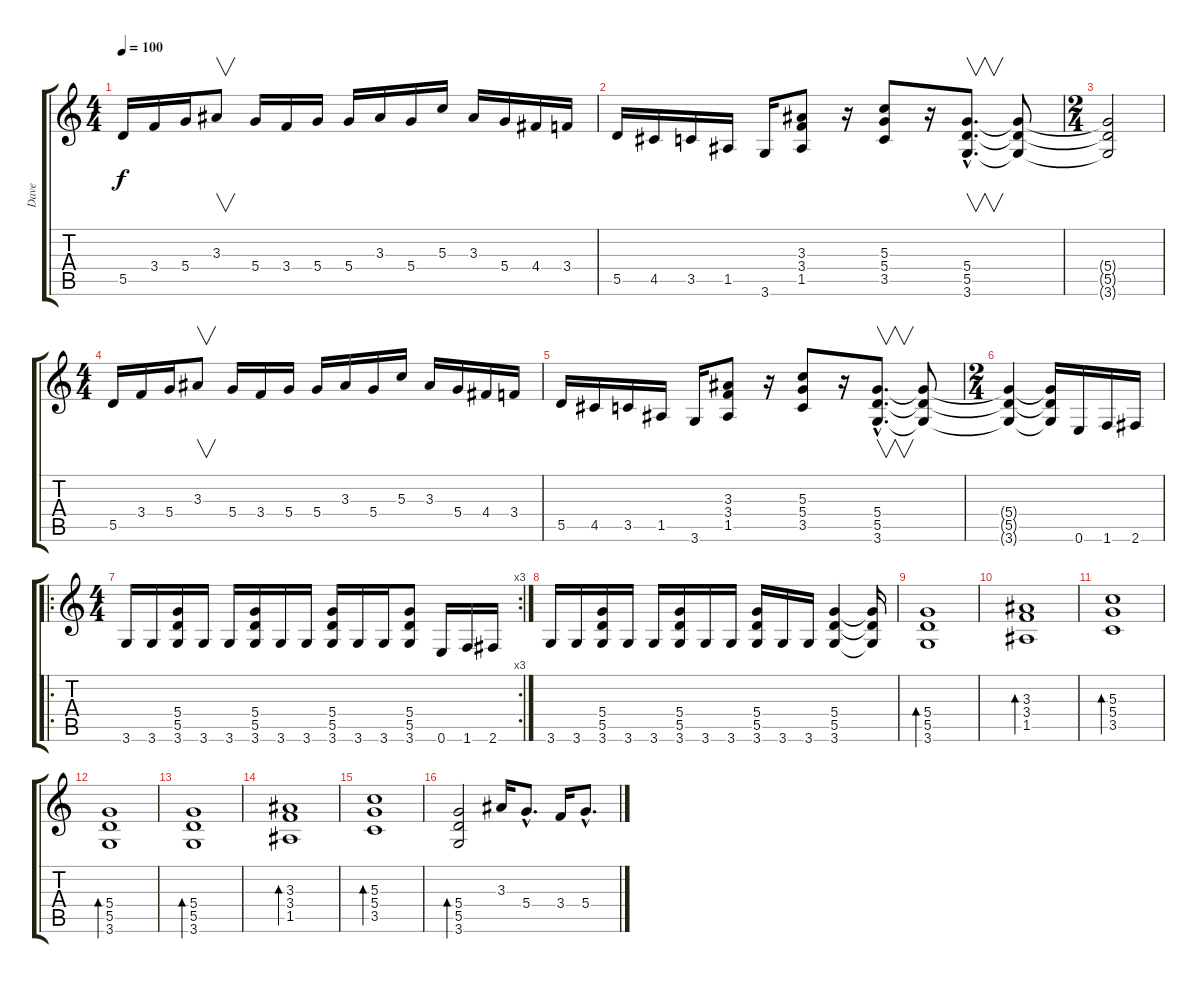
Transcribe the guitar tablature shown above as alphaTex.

\track ("Dave" "Dave") {instrument distortionguitar}
\staff {score tabs}
\tuning (E4 B3 G3 D3 A2 E2) {hide}
\ts (4 4)
\tempo 100
\clef g2
\ks c
5.5.16{dy f instrument distortionguitar} 3.4.16 5.4.16 3.3.8{v} 5.4.16 3.4.16 5.4.16 5.4.16 3.3.16 5.4.16 5.3.16 3.3.16 5.4.16 4.4.16 3.4.16 |
5.5.16 4.5.16 3.5.16 1.5.16 3.6.16 (3.3 3.4 1.5).8 r.16 (5.3 5.4 3.5).8 r.16 (5.4{hac} 5.5{hac} 3.6{hac}).8{v d} (5.4{t} 5.5{t} 3.6{t}).8 |
\ts (2 4)
(5.4{t} 5.5{t} 3.6{t}).2 |
\ts (4 4)
5.5.16 3.4.16 5.4.16 3.3.8{v} 5.4.16 3.4.16 5.4.16 5.4.16 3.3.16 5.4.16 5.3.16 3.3.16 5.4.16 4.4.16 3.4.16 |
5.5.16 4.5.16 3.5.16 1.5.16 3.6.16 (3.3 3.4 1.5).8 r.16 (5.3 5.4 3.5).8 r.16 (5.4{hac} 5.5{hac} 3.6{hac}).8{v d} (5.4{t} 5.5{t} 3.6{t}).8 |
\ts (2 4)
(5.4{t} 5.5{t} 3.6{t}).4 (5.4{t} 5.5{t} 3.6{t}).16 0.6.16 1.6.16 2.6.16 |
\ro
\rc 3
\ts (4 4)
3.6.16 3.6.16 (5.4 5.5 3.6).16 3.6.16 3.6.16 (5.4 5.5 3.6).16 3.6.16 3.6.16 (5.4 5.5 3.6).16 3.6.16 3.6.16 (5.4 5.5 3.6).8 0.6.16 1.6.16 2.6.16 |
3.6.16 3.6.16 (5.4 5.5 3.6).16 3.6.16 3.6.16 (5.4 5.5 3.6).16 3.6.16 3.6.16 (5.4 5.5 3.6).16 3.6.16 3.6.16 (5.4 5.5 3.6).4 (5.4{t} 5.5{t} 3.6{t}).16 |
(5.4 5.5 3.6).1{bd 120} |
(3.3 3.4 1.5).1{bd 120} |
(5.3 5.4 3.5).1{bd 120} |
(5.4 5.5 3.6).1{bd 120} |
(5.4 5.5 3.6).1{bd 120} |
(3.3 3.4 1.5).1{bd 120} |
(5.3 5.4 3.5).1{bd 120} |
(5.4 5.5 3.6).2{bd 120} 3.3.16 5.4{hac}.8{d} 3.4.16 5.4{hac}.8{d}
